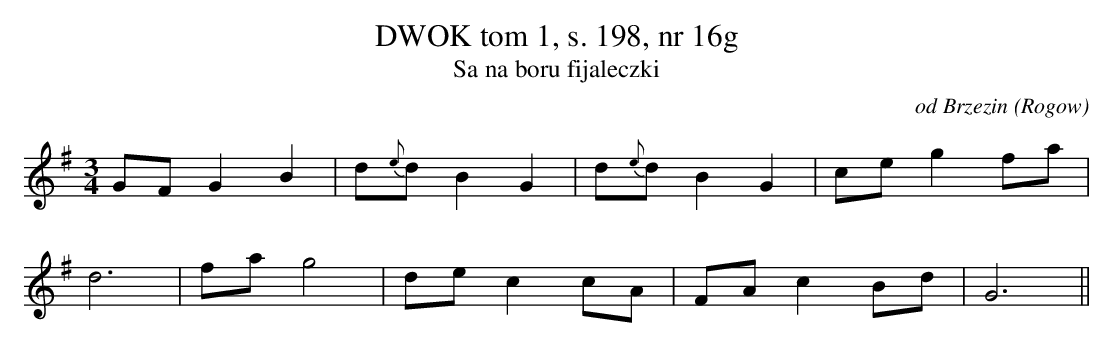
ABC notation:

X:1
T:DWOK tom 1, s. 198, nr 16g
T:Sa na boru fijaleczki
O:od Brzezin (Rogow)
M:3/4
L:1/8
K:G
GFG2B2 | d{e}dB2G2 | d{e}dB2G2 | ceg2fa |
 d6 |fag4 | dec2cA | FAc2Bd | G6||
